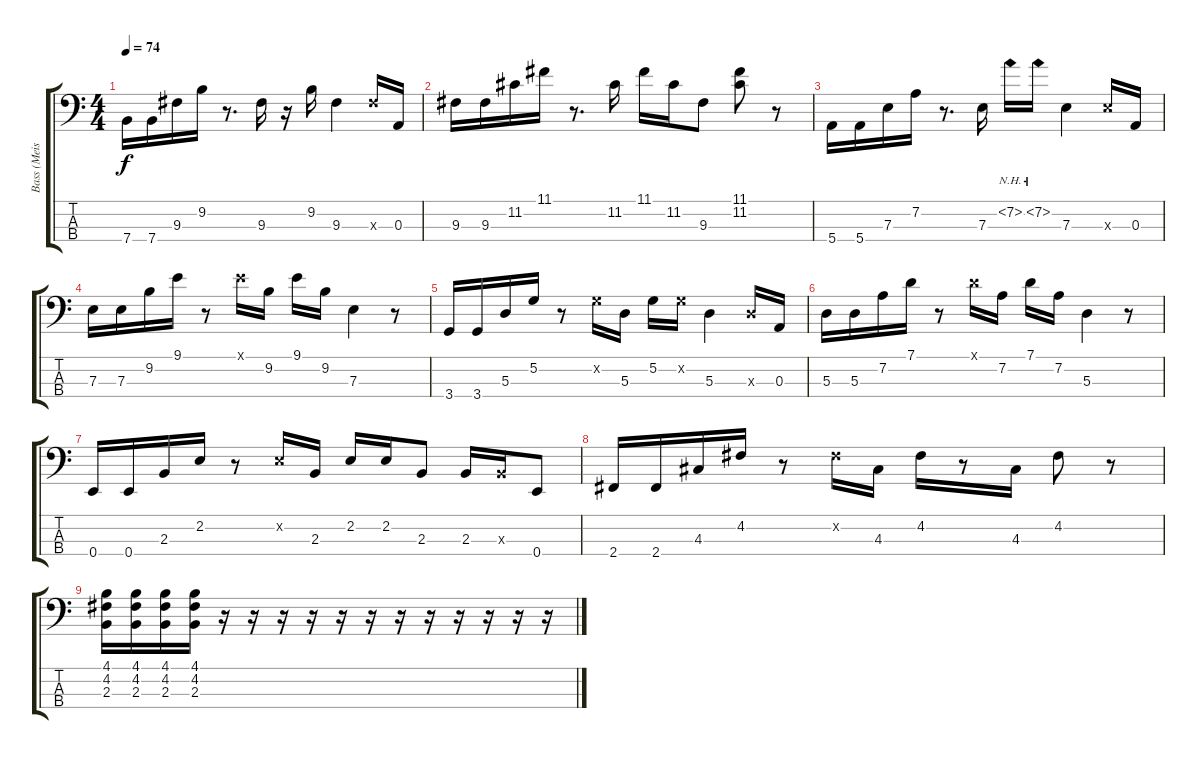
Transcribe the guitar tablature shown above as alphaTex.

\track ("Bass (Meisner)" "Bass (Meis") {instrument slapbass1}
\staff {score tabs}
\tuning (G2 D2 A1 E1) {hide}
\ts (4 4)
\tempo 74
\clef f4
\ks c
7.4.16{dy f} 7.4.16 9.3.16 9.2.16 r.8{d} 9.3.16 r.16 9.2.16 9.3.4 9.3{x}.16 0.3.16 |
9.3.16 9.3.16 11.2.16 11.1.16 r.8{d} 11.2.16 11.1.16 11.2.16 9.3.8 (11.1 11.2).8 r.8 |
5.4.16 5.4.16 7.3.16 7.2.16 r.8{d} 7.3.16 7.2{nh}.16 7.2{nh}.16 7.3.4 7.3{x}.16 0.3.16 |
7.3.16 7.3.16 9.2.16 9.1.16 r.8 9.1{x}.16 9.2.16 9.1.16 9.2.16 7.3.4 r.8 |
3.4.16 3.4.16 5.3.16 5.2.16 r.8 5.2{x}.16 5.3.16 5.2.16 5.2{x}.16 5.3.4 5.3{x}.16 0.3.16 |
5.3.16 5.3.16 7.2.16 7.1.16 r.8 7.1{x}.16 7.2.16 7.1.16 7.2.16 5.3.4 r.8 |
0.4.16 0.4.16 2.3.16 2.2.16 r.8 2.2{x}.16 2.3.16 2.2.16 2.2.16 2.3.8 2.3.16 2.3{x}.16 0.4.8 |
2.4.16 2.4.16 4.3.16 4.2.16 r.8 4.2{x}.16 4.3.16 4.2.16 r.8 4.3.16 4.2.8 r.8 |
(4.1 4.2 2.3).16 (4.1 4.2 2.3).16 (4.1 4.2 2.3).16 (4.1 4.2 2.3).16 r.16 r.16 r.16 r.16 r.16 r.16 r.16 r.16 r.16 r.16 r.16 r.16
